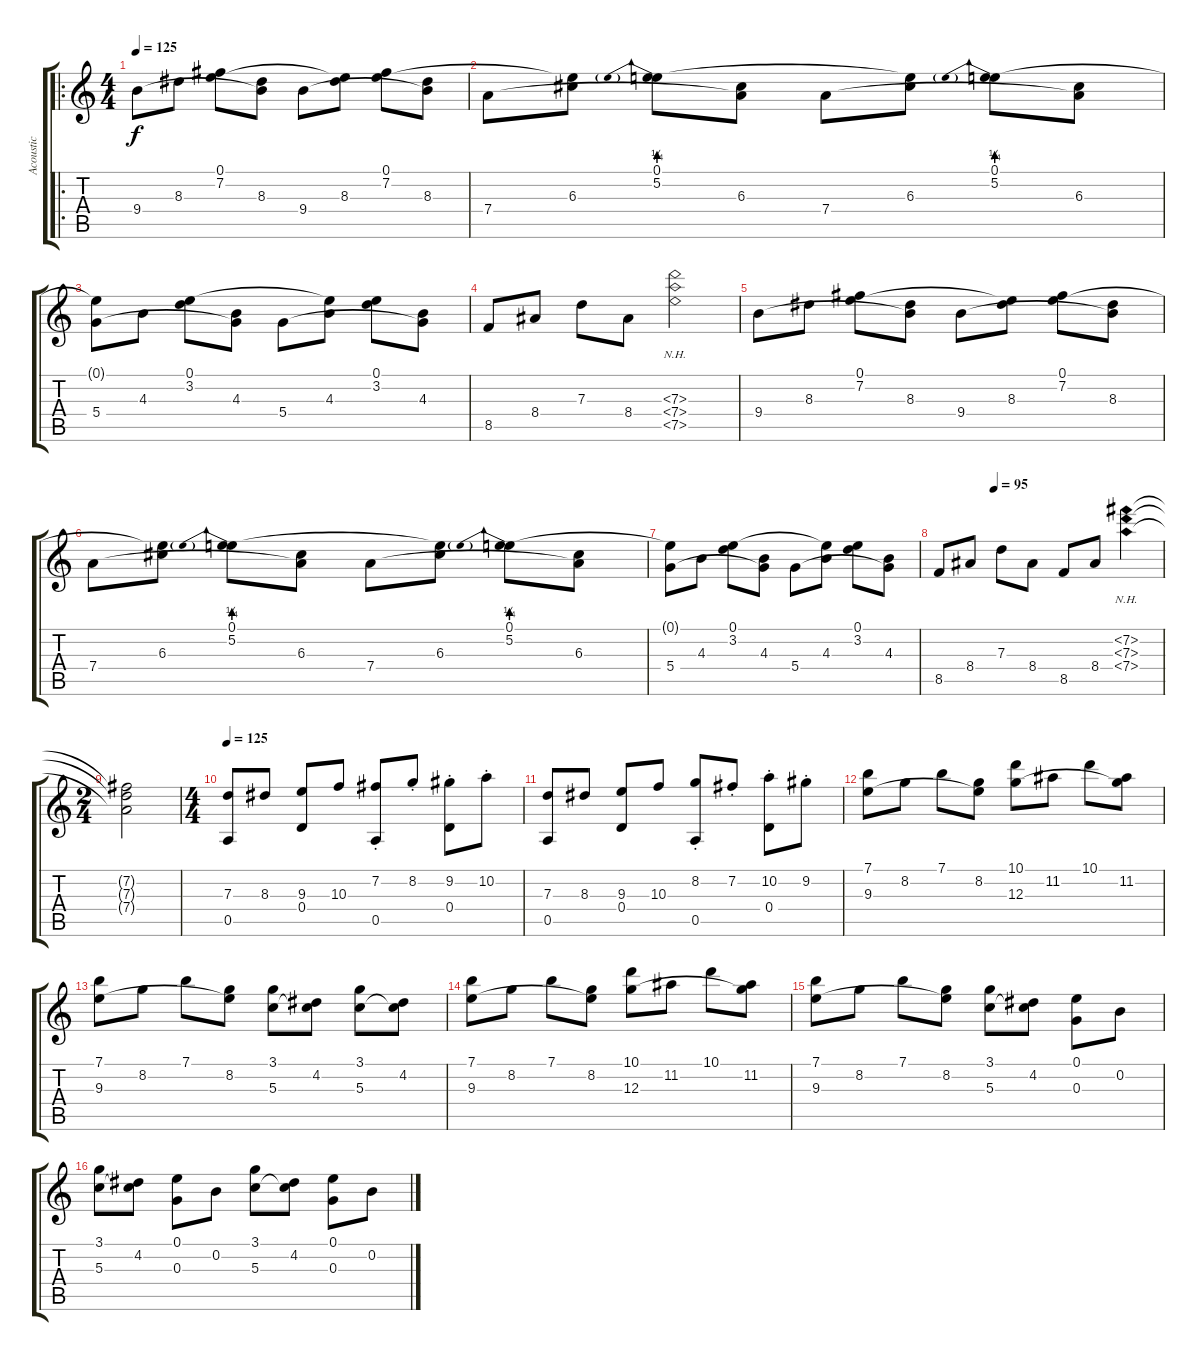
\track ("Acoustic" "Acoustic") {instrument acousticguitarsteel}
\staff {score tabs}
\tuning (E4 B3 G3 D3 A2 E2) {hide}
\ro
\ts (4 4)
\tempo 125
\clef g2
\ks c
9.4.8{dy f instrument acousticguitarsteel} 8.3.8 (0.1 7.2).8 (8.3 9.4{t}).8 9.4.8 (0.1{t} 8.3).8 (0.1 7.2).8 (8.3 9.4{t}).8 |
7.4.8 (0.1{t} 6.3).8 (0.1 5.2{be (prebend 0 1 60 1)}).8 (6.3 7.4{t}).8 7.4.8 (0.1{t} 6.3).8 (0.1 5.2{be (prebend 0 1 60 1)}).8 (6.3 7.4{t}).8 |
(0.1{t} 5.4).8 4.3.8 (0.1 3.2).8 (4.3 5.4{t}).8 5.4.8 (0.1{t} 4.3).8 (0.1 3.2).8 (4.3 5.4{t}).8 |
8.5.8 8.4.8 7.3.8 8.4.8 (7.3{nh} 7.4{nh} 7.5{nh}).2 |
9.4.8 8.3.8 (0.1 7.2).8 (8.3 9.4{t}).8 9.4.8 (0.1{t} 8.3).8 (0.1 7.2).8 (8.3 9.4{t}).8 |
7.4.8 (0.1{t} 6.3).8 (0.1 5.2{be (prebend 0 1 60 1)}).8 (6.3 7.4{t}).8 7.4.8 (0.1{t} 6.3).8 (0.1 5.2{be (prebend 0 1 60 1)}).8 (6.3 7.4{t}).8 |
(0.1{t} 5.4).8 4.3.8 (0.1 3.2).8 (4.3 5.4{t}).8 5.4.8 (0.1{t} 4.3).8 (0.1 3.2).8 (4.3 5.4{t}).8 |
\tempo (95 0.25)
8.5.8 8.4.8 7.3.8 8.4.8 8.5.8 8.4.8 (7.2{nh} 7.3{nh} 7.4{nh}).4 |
\ts (2 4)
(7.2{t} 7.3{t} 7.4{t}).2 |
\ts (4 4)
\tempo 125
(7.3 0.5).8 8.3.8 (9.3 0.4).8 10.3.8 (7.2{st} 0.5).8 8.2{st}.8 (9.2{st} 0.4).8 10.2{st}.8 |
(7.3 0.5).8 8.3.8 (9.3 0.4).8 10.3.8 (8.2{st} 0.5).8 7.2{st}.8 (10.2{st} 0.4).8 9.2{st}.8 |
(7.1 9.3).8 8.2.8 7.1.8 (8.2 9.3{t}).8 (10.1 12.3).8 11.2.8 10.1.8 (11.2 12.3{t}).8 |
(7.1 9.3).8 8.2.8 7.1.8 (8.2 9.3{t}).8 (3.1 5.3).8 (4.2 5.3{t}).8 (3.1 5.3).8 (4.2 5.3{t}).8 |
(7.1 9.3).8 8.2.8 7.1.8 (8.2 9.3{t}).8 (10.1 12.3).8 11.2.8 10.1.8 (11.2 12.3{t}).8 |
(7.1 9.3).8 8.2.8 7.1.8 (8.2 9.3{t}).8 (3.1 5.3).8 (4.2 5.3{t}).8 (0.1 0.3).8 0.2.8 |
(3.1 5.3).8 (4.2 5.3{t}).8 (0.1 0.3).8 0.2.8 (3.1 5.3).8 (4.2 5.3{t}).8 (0.1 0.3).8 0.2.8
